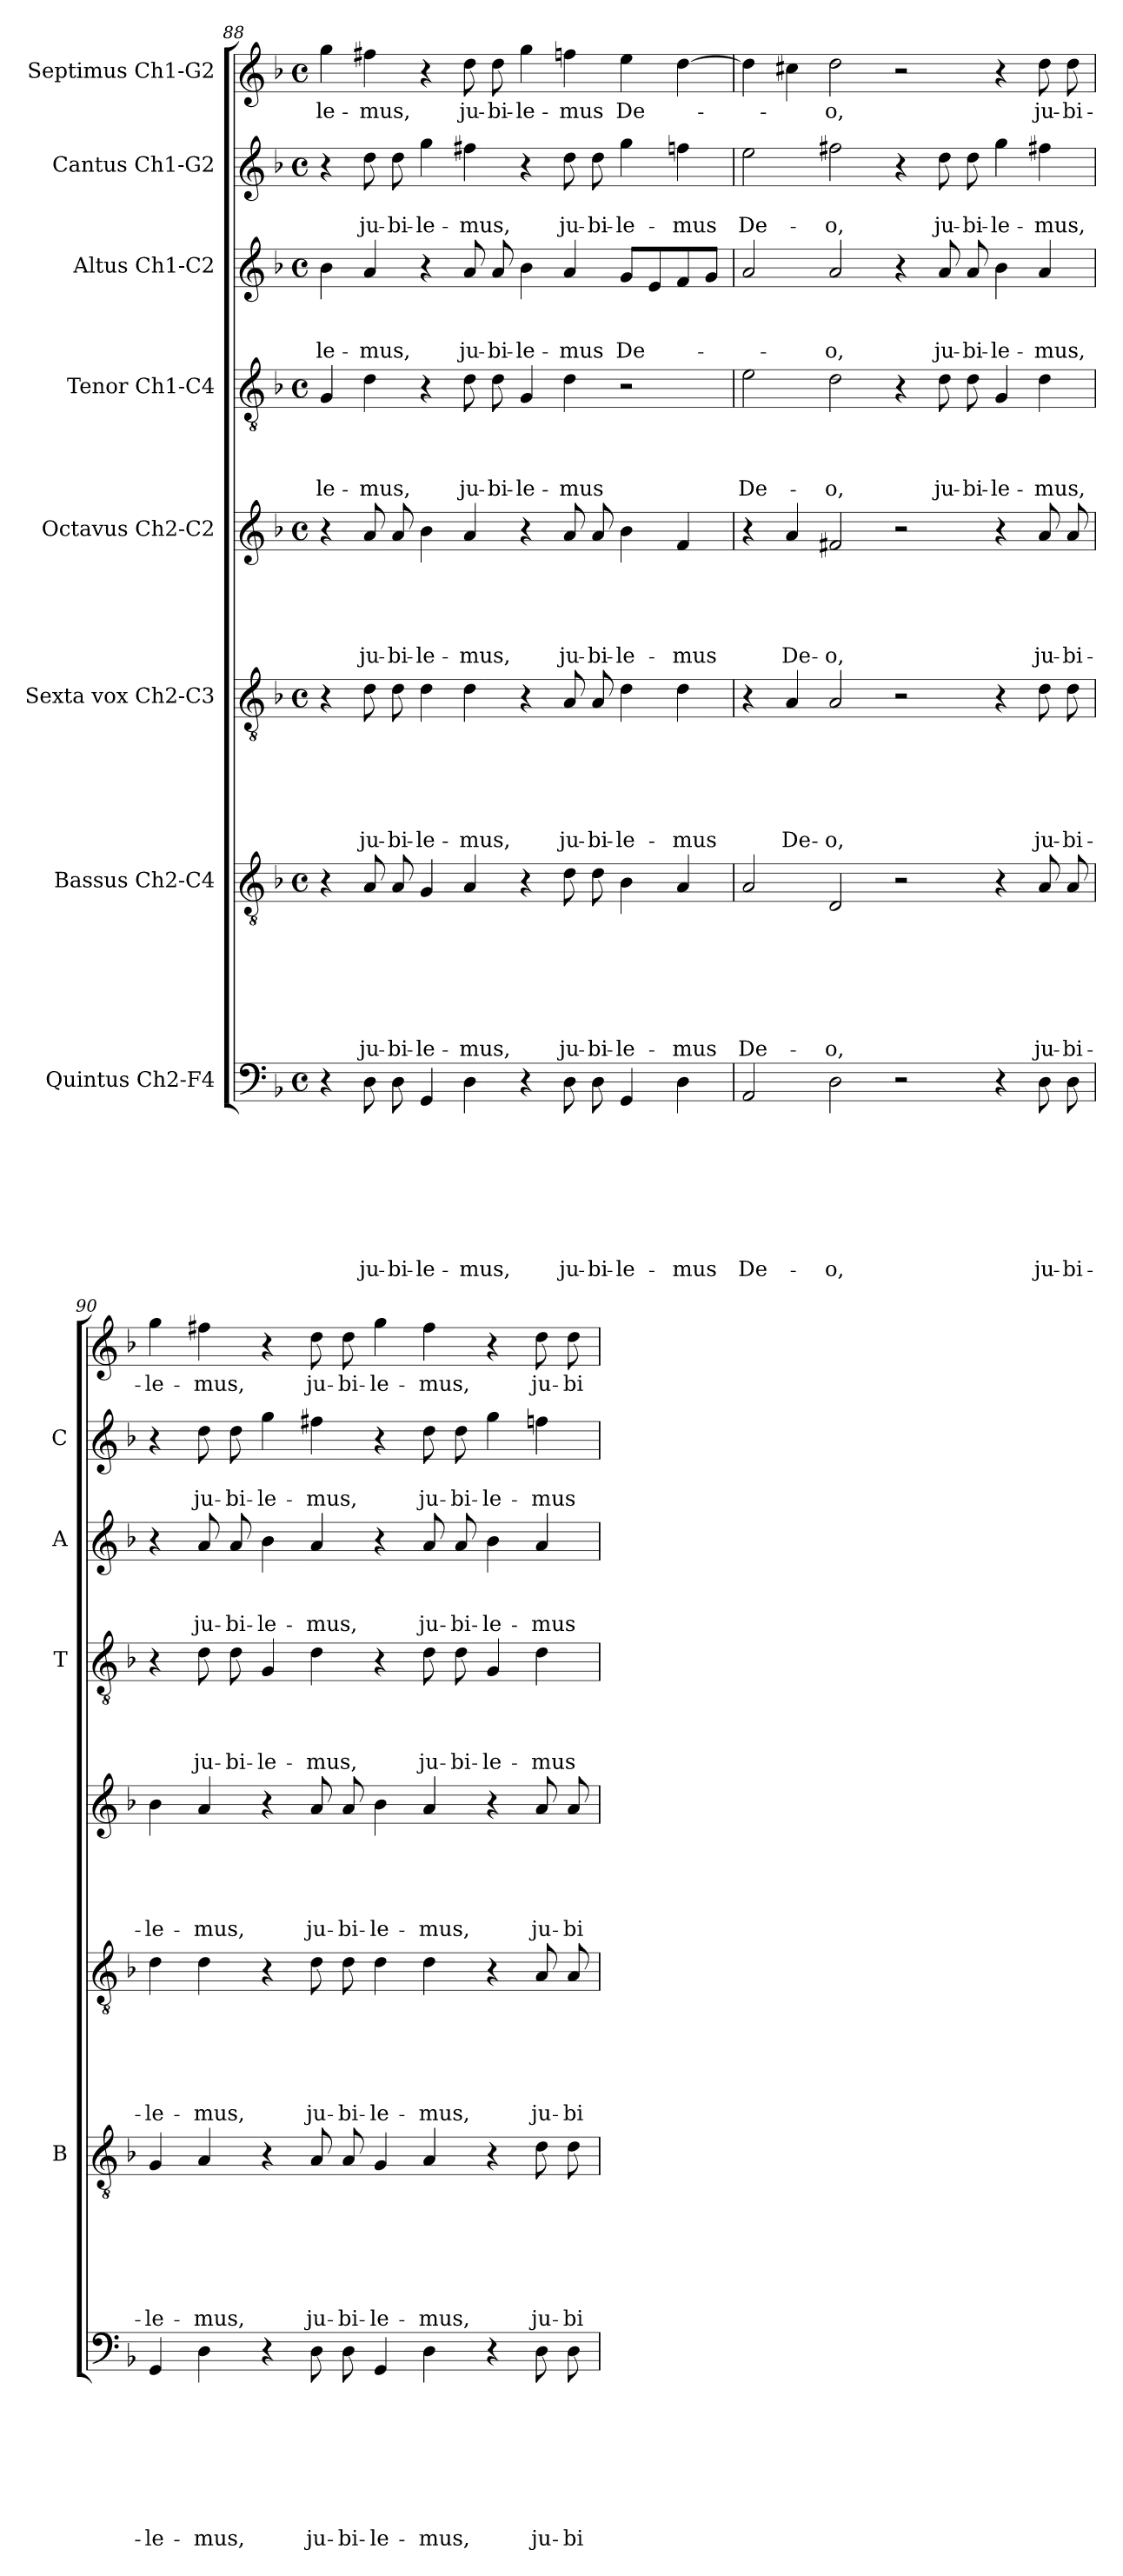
**kern	**text	**text	**text	**text	**text	**text	**text	**text	**kern	**text	**text	**text	**text	**text	**text	**text	**kern	**text	**text	**text	**text	**text	**text	**kern	**text	**text	**text	**text	**text	**kern	**text	**text	**text	**text	**kern	**text	**text	**text	**kern	**text	**text	**kern	**text
*part8	*part8	*part8	*part8	*part8	*part8	*part8	*part8	*part8	*part7	*part7	*part7	*part7	*part7	*part7	*part7	*part7	*part6	*part6	*part6	*part6	*part6	*part6	*part6	*part5	*part5	*part5	*part5	*part5	*part5	*part4	*part4	*part4	*part4	*part4	*part3	*part3	*part3	*part3	*part2	*part2	*part2	*part1	*part1
*staff8	*staff8	*staff8	*staff8	*staff8	*staff8	*staff8	*staff8	*staff8	*staff7	*staff7	*staff7	*staff7	*staff7	*staff7	*staff7	*staff7	*staff6	*staff6	*staff6	*staff6	*staff6	*staff6	*staff6	*staff5	*staff5	*staff5	*staff5	*staff5	*staff5	*staff4	*staff4	*staff4	*staff4	*staff4	*staff3	*staff3	*staff3	*staff3	*staff2	*staff2	*staff2	*staff1	*staff1
*I"Quintus Ch2-F4	*	*	*	*	*	*	*	*	*I"Bassus Ch2-C4	*	*	*	*	*	*	*	*I"Sexta vox  Ch2-C3	*	*	*	*	*	*	*I"Octavus Ch2-C2	*	*	*	*	*	*I"Tenor Ch1-C4	*	*	*	*	*I"Altus Ch1-C2	*	*	*	*I"Cantus Ch1-G2	*	*	*I"Septimus Ch1-G2	*
*	*	*	*	*	*	*	*	*	*I'B	*	*	*	*	*	*	*	*	*	*	*	*	*	*	*	*	*	*	*	*	*I'T	*	*	*	*	*I'A	*	*	*	*I'C	*	*	*	*
*clefF4	*	*	*	*	*	*	*	*	*clefGv2	*	*	*	*	*	*	*	*clefGv2	*	*	*	*	*	*	*clefG2	*	*	*	*	*	*clefGv2	*	*	*	*	*clefG2	*	*	*	*clefG2	*	*	*clefG2	*
*k[b-]	*	*	*	*	*	*	*	*	*k[b-]	*	*	*	*	*	*	*	*k[b-]	*	*	*	*	*	*	*k[b-]	*	*	*	*	*	*k[b-]	*	*	*	*	*k[b-]	*	*	*	*k[b-]	*	*	*k[b-]	*
*F:	*	*	*	*	*	*	*	*	*F:	*	*	*	*	*	*	*	*F:	*	*	*	*	*	*	*F:	*	*	*	*	*	*F:	*	*	*	*	*F:	*	*	*	*F:	*	*	*F:	*
*M4/4	*	*	*	*	*	*	*	*	*M4/4	*	*	*	*	*	*	*	*M4/4	*	*	*	*	*	*	*M4/4	*	*	*	*	*	*M4/4	*	*	*	*	*M4/4	*	*	*	*M4/4	*	*	*M4/4	*
*met(c)	*	*	*	*	*	*	*	*	*met(c)	*	*	*	*	*	*	*	*met(c)	*	*	*	*	*	*	*met(c)	*	*	*	*	*	*met(c)	*	*	*	*	*met(c)	*	*	*	*met(c)	*	*	*met(c)	*
=88	=88	=88	=88	=88	=88	=88	=88	=88	=88	=88	=88	=88	=88	=88	=88	=88	=88	=88	=88	=88	=88	=88	=88	=88	=88	=88	=88	=88	=88	=88	=88	=88	=88	=88	=88	=88	=88	=88	=88	=88	=88	=88	=88
!	!	!	!	!	!	!	!	!	!	!	!	!	!	!	!	!	!	!	!	!	!	!	!	!	!	!	!	!	!	!	!	!	!	!LO:LY:b	!	!	!	!LO:LY:b	!	!	!	!	!LO:LY:b
4r	.	.	.	.	.	.	.	.	4r	.	.	.	.	.	.	.	4r	.	.	.	.	.	.	4r	.	.	.	.	.	4G/	.	.	.	-le-	4b-\	.	.	-le-	4r	.	.	4gg\	-le-
!	!	!	!	!	!	!	!	!LO:LY:b	!	!	!	!	!	!	!	!LO:LY:b	!	!	!	!	!	!	!LO:LY:b	!	!	!	!	!	!LO:LY:b	!	!	!	!	!LO:LY:b	!	!	!	!LO:LY:b	!	!	!LO:LY:b	!	!LO:LY:b
8D\	.	.	.	.	.	.	.	ju-	8A/	.	.	.	.	.	.	ju-	8d\	.	.	.	.	.	ju-	8a/	.	.	.	.	ju-	4d\	.	.	.	-mus,	4a/	.	.	-mus,	8dd\	.	ju-	4ff#X\	-mus,
!	!	!	!	!	!	!	!	!LO:LY:b	!	!	!	!	!	!	!	!LO:LY:b	!	!	!	!	!	!	!LO:LY:b	!	!	!	!	!	!LO:LY:b	!	!	!	!	!	!	!	!	!	!	!	!LO:LY:b	!	!
8D\	.	.	.	.	.	.	.	-bi-	8A/	.	.	.	.	.	.	-bi-	8d\	.	.	.	.	.	-bi-	8a/	.	.	.	.	-bi-	.	.	.	.	.	.	.	.	.	8dd\	.	-bi-	.	.
!	!	!	!	!	!	!	!	!LO:LY:b	!	!	!	!	!	!	!	!LO:LY:b	!	!	!	!	!	!	!LO:LY:b	!	!	!	!	!	!LO:LY:b	!	!	!	!	!	!	!	!	!	!	!	!LO:LY:b	!	!
4GG/	.	.	.	.	.	.	.	-le-	4G/	.	.	.	.	.	.	-le-	4d\	.	.	.	.	.	-le-	4b-\	.	.	.	.	-le-	4r	.	.	.	.	4r	.	.	.	4gg\	.	-le-	4r	.
!	!	!	!	!	!	!	!	!LO:LY:b	!	!	!	!	!	!	!	!LO:LY:b	!	!	!	!	!	!	!LO:LY:b	!	!	!	!	!	!LO:LY:b	!	!	!	!	!LO:LY:b	!	!	!	!LO:LY:b	!	!	!LO:LY:b	!	!LO:LY:b
4D\	.	.	.	.	.	.	.	-mus,	4A/	.	.	.	.	.	.	-mus,	4d\	.	.	.	.	.	-mus,	4a/	.	.	.	.	-mus,	8d\	.	.	.	ju-	8a/	.	.	ju-	4ff#\	.	-mus,	8dd\	ju-
!	!	!	!	!	!	!	!	!	!	!	!	!	!	!	!	!	!	!	!	!	!	!	!	!	!	!	!	!	!	!	!	!	!	!LO:LY:b	!	!	!	!LO:LY:b	!	!	!	!	!LO:LY:b
.	.	.	.	.	.	.	.	.	.	.	.	.	.	.	.	.	.	.	.	.	.	.	.	.	.	.	.	.	.	8d\	.	.	.	-bi-	8a/	.	.	-bi-	.	.	.	8dd\	-bi-
!	!	!	!	!	!	!	!	!	!	!	!	!	!	!	!	!	!	!	!	!	!	!	!	!	!	!	!	!	!	!	!	!	!	!LO:LY:b	!	!	!	!LO:LY:b	!	!	!	!	!LO:LY:b
4r	.	.	.	.	.	.	.	.	4r	.	.	.	.	.	.	.	4r	.	.	.	.	.	.	4r	.	.	.	.	.	4G/	.	.	.	-le-	4b-\	.	.	-le-	4r	.	.	4gg\	-le-
!	!	!	!	!	!	!	!	!LO:LY:b	!	!	!	!	!	!	!	!LO:LY:b	!	!	!	!	!	!	!LO:LY:b	!	!	!	!	!	!LO:LY:b	!	!	!	!	!LO:LY:b	!	!	!	!LO:LY:b	!	!	!LO:LY:b	!	!LO:LY:b
8D\	.	.	.	.	.	.	.	ju-	8d\	.	.	.	.	.	.	ju-	8A/	.	.	.	.	.	ju-	8a/	.	.	.	.	ju-	4d\	.	.	.	-mus	4a/	.	.	-mus	8dd\	.	ju-	4ffn\	-mus
!	!	!	!	!	!	!	!	!LO:LY:b	!	!	!	!	!	!	!	!LO:LY:b	!	!	!	!	!	!	!LO:LY:b	!	!	!	!	!	!LO:LY:b	!	!	!	!	!	!	!	!	!	!	!	!LO:LY:b	!	!
8D\	.	.	.	.	.	.	.	-bi-	8d\	.	.	.	.	.	.	-bi-	8A/	.	.	.	.	.	-bi-	8a/	.	.	.	.	-bi-	.	.	.	.	.	.	.	.	.	8dd\	.	-bi-	.	.
!	!	!	!	!	!	!	!	!LO:LY:b	!	!	!	!	!	!	!	!LO:LY:b	!	!	!	!	!	!	!LO:LY:b	!	!	!	!	!	!LO:LY:b	!	!	!	!	!	!	!	!	!LO:LY:b	!	!	!LO:LY:b	!	!LO:LY:b
4GG/	.	.	.	.	.	.	.	-le-	4B-\	.	.	.	.	.	.	-le-	4d\	.	.	.	.	.	-le-	4b-\	.	.	.	.	-le-	2r	.	.	.	.	8g/L	.	.	De-	4gg\	.	-le-	4ee\	De-
.	.	.	.	.	.	.	.	.	.	.	.	.	.	.	.	.	.	.	.	.	.	.	.	.	.	.	.	.	.	.	.	.	.	.	8e/	.	.	.	.	.	.	.	.
!	!	!	!	!	!	!	!	!LO:LY:b	!	!	!	!	!	!	!	!LO:LY:b	!	!	!	!	!	!	!LO:LY:b	!	!	!	!	!	!LO:LY:b	!	!	!	!	!	!	!	!	!	!	!	!LO:LY:b	!	!
4D\	.	.	.	.	.	.	.	-mus	4A/	.	.	.	.	.	.	-mus	4d\	.	.	.	.	.	-mus	4f/	.	.	.	.	-mus	.	.	.	.	.	8f/	.	.	.	4ff\	.	-mus	[4dd\	.
.	.	.	.	.	.	.	.	.	.	.	.	.	.	.	.	.	.	.	.	.	.	.	.	.	.	.	.	.	.	.	.	.	.	.	8g/J	.	.	.	.	.	.	.	.
!!LO:LB:g=z
=89	=89	=89	=89	=89	=89	=89	=89	=89	=89	=89	=89	=89	=89	=89	=89	=89	=89	=89	=89	=89	=89	=89	=89	=89	=89	=89	=89	=89	=89	=89	=89	=89	=89	=89	=89	=89	=89	=89	=89	=89	=89	=89	=89
!	!	!	!	!	!	!	!	!LO:LY:b	!	!	!	!	!	!	!	!LO:LY:b	!	!	!	!	!	!	!	!	!	!	!	!	!	!	!	!	!	!LO:LY:b	!	!	!	!	!	!	!LO:LY:b	!	!
2AA/	.	.	.	.	.	.	.	De-	2A/	.	.	.	.	.	.	De-	4r	.	.	.	.	.	.	4r	.	.	.	.	.	2e\	.	.	.	De-	2a/	.	.	.	2ee\	.	De-	4dd\]	.
!	!	!	!	!	!	!	!	!	!	!	!	!	!	!	!	!	!	!	!	!	!	!	!LO:LY:b	!	!	!	!	!	!LO:LY:b	!	!	!	!	!	!	!	!	!	!	!	!	!	!
.	.	.	.	.	.	.	.	.	.	.	.	.	.	.	.	.	4A/	.	.	.	.	.	De-	4a/	.	.	.	.	De-	.	.	.	.	.	.	.	.	.	.	.	.	4cc#X\	.
!	!	!	!	!	!	!	!	!LO:LY:b	!	!	!	!	!	!	!	!LO:LY:b	!	!	!	!	!	!	!LO:LY:b	!	!	!	!	!	!LO:LY:b	!	!	!	!	!LO:LY:b	!	!	!	!LO:LY:b	!	!	!LO:LY:b	!	!LO:LY:b
2D\	.	.	.	.	.	.	.	-o,	2D/	.	.	.	.	.	.	-o,	2A/	.	.	.	.	.	-o,	2f#/	.	.	.	.	-o,	2d\	.	.	.	-o,	2a/	.	.	-o,	2ff#X\	.	-o,	2dd\	-o,
2r	.	.	.	.	.	.	.	.	2r	.	.	.	.	.	.	.	2r	.	.	.	.	.	.	2r	.	.	.	.	.	4r	.	.	.	.	4r	.	.	.	4r	.	.	2r	.
!	!	!	!	!	!	!	!	!	!	!	!	!	!	!	!	!	!	!	!	!	!	!	!	!	!	!	!	!	!	!	!	!	!	!LO:LY:b	!	!	!	!LO:LY:b	!	!	!LO:LY:b	!	!
.	.	.	.	.	.	.	.	.	.	.	.	.	.	.	.	.	.	.	.	.	.	.	.	.	.	.	.	.	.	8d\	.	.	.	ju-	8a/	.	.	ju-	8dd\	.	ju-	.	.
!	!	!	!	!	!	!	!	!	!	!	!	!	!	!	!	!	!	!	!	!	!	!	!	!	!	!	!	!	!	!	!	!	!	!LO:LY:b	!	!	!	!LO:LY:b	!	!	!LO:LY:b	!	!
.	.	.	.	.	.	.	.	.	.	.	.	.	.	.	.	.	.	.	.	.	.	.	.	.	.	.	.	.	.	8d\	.	.	.	-bi-	8a/	.	.	-bi-	8dd\	.	-bi-	.	.
!	!	!	!	!	!	!	!	!	!	!	!	!	!	!	!	!	!	!	!	!	!	!	!	!	!	!	!	!	!	!	!	!	!	!LO:LY:b	!	!	!	!LO:LY:b	!	!	!LO:LY:b	!	!
4r	.	.	.	.	.	.	.	.	4r	.	.	.	.	.	.	.	4r	.	.	.	.	.	.	4r	.	.	.	.	.	4G/	.	.	.	-le-	4b-\	.	.	-le-	4gg\	.	-le-	4r	.
!	!	!	!	!	!	!	!	!LO:LY:b	!	!	!	!	!	!	!	!LO:LY:b	!	!	!	!	!	!	!LO:LY:b	!	!	!	!	!	!LO:LY:b	!	!	!	!	!LO:LY:b	!	!	!	!LO:LY:b	!	!	!LO:LY:b	!	!LO:LY:b
8D\	.	.	.	.	.	.	.	ju-	8A/	.	.	.	.	.	.	ju-	8d\	.	.	.	.	.	ju-	8a/	.	.	.	.	ju-	4d\	.	.	.	-mus,	4a/	.	.	-mus,	4ff#X\	.	-mus,	8dd\	ju-
!	!	!	!	!	!	!	!	!LO:LY:b	!	!	!	!	!	!	!	!LO:LY:b	!	!	!	!	!	!	!LO:LY:b	!	!	!	!	!	!LO:LY:b	!	!	!	!	!	!	!	!	!	!	!	!	!	!LO:LY:b
8D\	.	.	.	.	.	.	.	-bi-	8A/	.	.	.	.	.	.	-bi-	8d\	.	.	.	.	.	-bi-	8a/	.	.	.	.	-bi-	.	.	.	.	.	.	.	.	.	.	.	.	8dd\	-bi-
=90	=90	=90	=90	=90	=90	=90	=90	=90	=90	=90	=90	=90	=90	=90	=90	=90	=90	=90	=90	=90	=90	=90	=90	=90	=90	=90	=90	=90	=90	=90	=90	=90	=90	=90	=90	=90	=90	=90	=90	=90	=90	=90	=90
!	!	!	!	!	!	!	!	!LO:LY:b	!	!	!	!	!	!	!	!LO:LY:b	!	!	!	!	!	!	!LO:LY:b	!	!	!	!	!	!LO:LY:b	!	!	!	!	!	!	!	!	!	!	!	!	!	!LO:LY:b
4GG/	.	.	.	.	.	.	.	-le-	4G/	.	.	.	.	.	.	-le-	4d\	.	.	.	.	.	-le-	4b-\	.	.	.	.	-le-	4r	.	.	.	.	4r	.	.	.	4r	.	.	4gg\	-le-
!	!	!	!	!	!	!	!	!LO:LY:b	!	!	!	!	!	!	!	!LO:LY:b	!	!	!	!	!	!	!LO:LY:b	!	!	!	!	!	!LO:LY:b	!	!	!	!	!LO:LY:b	!	!	!	!LO:LY:b	!	!	!LO:LY:b	!	!LO:LY:b
4D\	.	.	.	.	.	.	.	-mus,	4A/	.	.	.	.	.	.	-mus,	4d\	.	.	.	.	.	-mus,	4a/	.	.	.	.	-mus,	8d\	.	.	.	ju-	8a/	.	.	ju-	8dd\	.	ju-	4ff#X\	-mus,
!	!	!	!	!	!	!	!	!	!	!	!	!	!	!	!	!	!	!	!	!	!	!	!	!	!	!	!	!	!	!	!	!	!	!LO:LY:b	!	!	!	!LO:LY:b	!	!	!LO:LY:b	!	!
.	.	.	.	.	.	.	.	.	.	.	.	.	.	.	.	.	.	.	.	.	.	.	.	.	.	.	.	.	.	8d\	.	.	.	-bi-	8a/	.	.	-bi-	8dd\	.	-bi-	.	.
!	!	!	!	!	!	!	!	!	!	!	!	!	!	!	!	!	!	!	!	!	!	!	!	!	!	!	!	!	!	!	!	!	!	!LO:LY:b	!	!	!	!LO:LY:b	!	!	!LO:LY:b	!	!
4r	.	.	.	.	.	.	.	.	4r	.	.	.	.	.	.	.	4r	.	.	.	.	.	.	4r	.	.	.	.	.	4G/	.	.	.	-le-	4b-\	.	.	-le-	4gg\	.	-le-	4r	.
!	!	!	!	!	!	!	!	!LO:LY:b	!	!	!	!	!	!	!	!LO:LY:b	!	!	!	!	!	!	!LO:LY:b	!	!	!	!	!	!LO:LY:b	!	!	!	!	!LO:LY:b	!	!	!	!LO:LY:b	!	!	!LO:LY:b	!	!LO:LY:b
8D\	.	.	.	.	.	.	.	ju-	8A/	.	.	.	.	.	.	ju-	8d\	.	.	.	.	.	ju-	8a/	.	.	.	.	ju-	4d\	.	.	.	-mus,	4a/	.	.	-mus,	4ff#\	.	-mus,	8dd\	ju-
!	!	!	!	!	!	!	!	!LO:LY:b	!	!	!	!	!	!	!	!LO:LY:b	!	!	!	!	!	!	!LO:LY:b	!	!	!	!	!	!LO:LY:b	!	!	!	!	!	!	!	!	!	!	!	!	!	!LO:LY:b
8D\	.	.	.	.	.	.	.	-bi-	8A/	.	.	.	.	.	.	-bi-	8d\	.	.	.	.	.	-bi-	8a/	.	.	.	.	-bi-	.	.	.	.	.	.	.	.	.	.	.	.	8dd\	-bi-
!	!	!	!	!	!	!	!	!LO:LY:b	!	!	!	!	!	!	!	!LO:LY:b	!	!	!	!	!	!	!LO:LY:b	!	!	!	!	!	!LO:LY:b	!	!	!	!	!	!	!	!	!	!	!	!	!	!LO:LY:b
4GG/	.	.	.	.	.	.	.	-le-	4G/	.	.	.	.	.	.	-le-	4d\	.	.	.	.	.	-le-	4b-\	.	.	.	.	-le-	4r	.	.	.	.	4r	.	.	.	4r	.	.	4gg\	-le-
!	!	!	!	!	!	!	!	!LO:LY:b	!	!	!	!	!	!	!	!LO:LY:b	!	!	!	!	!	!	!LO:LY:b	!	!	!	!	!	!LO:LY:b	!	!	!	!	!LO:LY:b	!	!	!	!LO:LY:b	!	!	!LO:LY:b	!	!LO:LY:b
4D\	.	.	.	.	.	.	.	-mus,	4A/	.	.	.	.	.	.	-mus,	4d\	.	.	.	.	.	-mus,	4a/	.	.	.	.	-mus,	8d\	.	.	.	ju-	8a/	.	.	ju-	8dd\	.	ju-	4ff#\	-mus,
!	!	!	!	!	!	!	!	!	!	!	!	!	!	!	!	!	!	!	!	!	!	!	!	!	!	!	!	!	!	!	!	!	!	!LO:LY:b	!	!	!	!LO:LY:b	!	!	!LO:LY:b	!	!
.	.	.	.	.	.	.	.	.	.	.	.	.	.	.	.	.	.	.	.	.	.	.	.	.	.	.	.	.	.	8d\	.	.	.	-bi-	8a/	.	.	-bi-	8dd\	.	-bi-	.	.
!	!	!	!	!	!	!	!	!	!	!	!	!	!	!	!	!	!	!	!	!	!	!	!	!	!	!	!	!	!	!	!	!	!	!LO:LY:b	!	!	!	!LO:LY:b	!	!	!LO:LY:b	!	!
4r	.	.	.	.	.	.	.	.	4r	.	.	.	.	.	.	.	4r	.	.	.	.	.	.	4r	.	.	.	.	.	4G/	.	.	.	-le-	4b-\	.	.	-le-	4gg\	.	-le-	4r	.
!	!	!	!	!	!	!	!	!LO:LY:b	!	!	!	!	!	!	!	!LO:LY:b	!	!	!	!	!	!	!LO:LY:b	!	!	!	!	!	!LO:LY:b	!	!	!	!	!LO:LY:b	!	!	!	!LO:LY:b	!	!	!LO:LY:b	!	!LO:LY:b
8D\	.	.	.	.	.	.	.	ju-	8d\	.	.	.	.	.	.	ju-	8A/	.	.	.	.	.	ju-	8a/	.	.	.	.	ju-	4d\	.	.	.	-mus	4a/	.	.	-mus	4ff\	.	-mus	8dd\	ju-
!	!	!	!	!	!	!	!	!LO:LY:b	!	!	!	!	!	!	!	!LO:LY:b	!	!	!	!	!	!	!LO:LY:b	!	!	!	!	!	!LO:LY:b	!	!	!	!	!	!	!	!	!	!	!	!	!	!LO:LY:b
8D\	.	.	.	.	.	.	.	-bi-	8d\	.	.	.	.	.	.	-bi-	8A/	.	.	.	.	.	-bi-	8a/	.	.	.	.	-bi-	.	.	.	.	.	.	.	.	.	.	.	.	8dd\	-bi-
=	=	=	=	=	=	=	=	=	=	=	=	=	=	=	=	=	=	=	=	=	=	=	=	=	=	=	=	=	=	=	=	=	=	=	=	=	=	=	=	=	=	=	=
*-	*-	*-	*-	*-	*-	*-	*-	*-	*-	*-	*-	*-	*-	*-	*-	*-	*-	*-	*-	*-	*-	*-	*-	*-	*-	*-	*-	*-	*-	*-	*-	*-	*-	*-	*-	*-	*-	*-	*-	*-	*-	*-	*-
